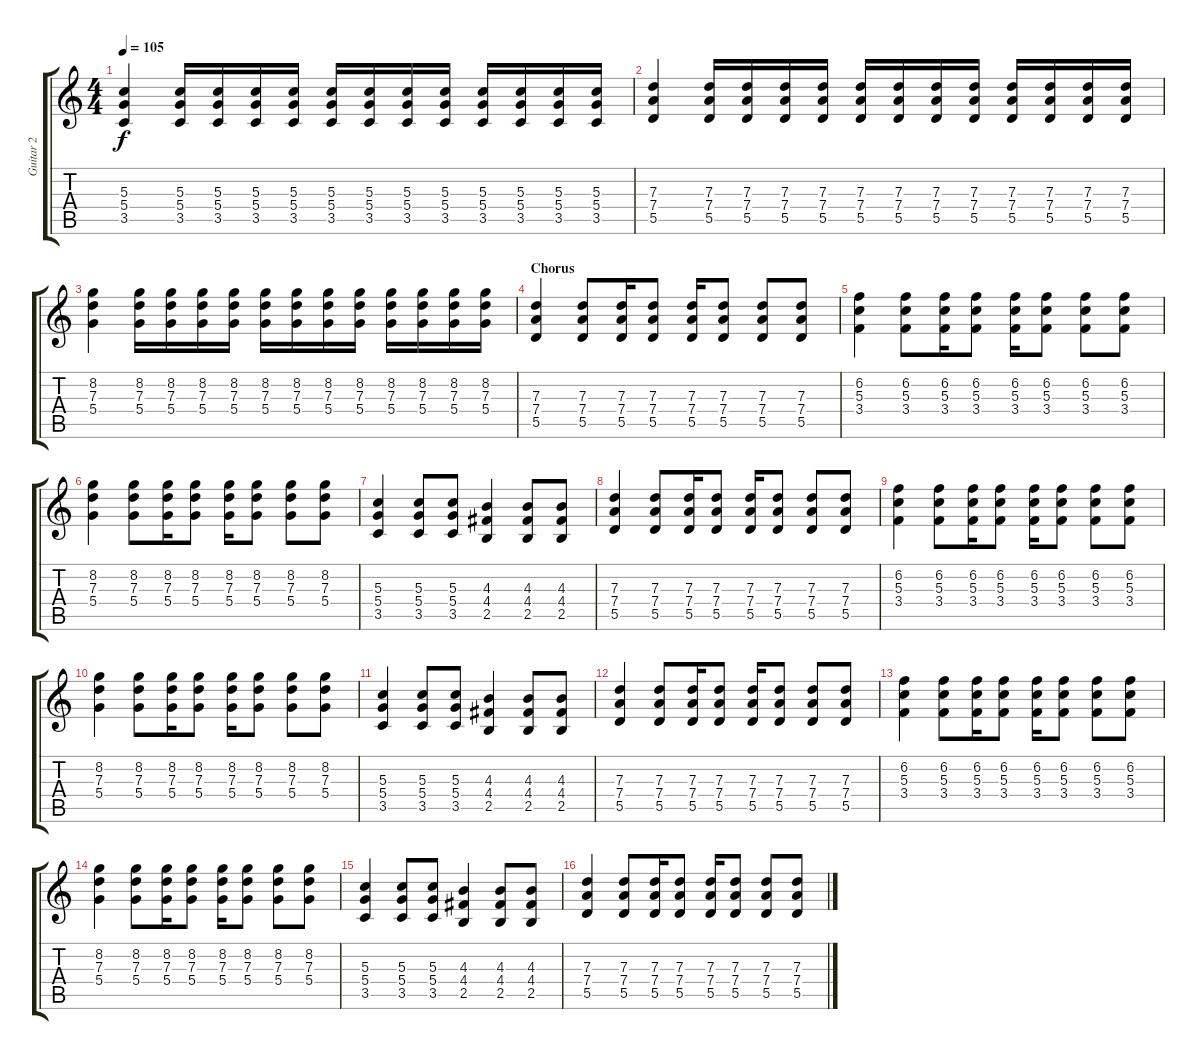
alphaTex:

\track ("Guitar 2" "Guitar 2") {instrument distortionguitar}
\staff {score tabs}
\tuning (E4 B3 G3 D3 A2 E2) {hide}
\ts (4 4)
\tempo 105
\clef g2
\ks c
(5.3 5.4 3.5).4{dy f} (5.3 5.4 3.5).16 (5.3 5.4 3.5).16 (5.3 5.4 3.5).16 (5.3 5.4 3.5).16 (5.3 5.4 3.5).16 (5.3 5.4 3.5).16 (5.3 5.4 3.5).16 (5.3 5.4 3.5).16 (5.3 5.4 3.5).16 (5.3 5.4 3.5).16 (5.3 5.4 3.5).16 (5.3 5.4 3.5).16 |
(7.3 7.4 5.5).4 (7.3 7.4 5.5).16 (7.3 7.4 5.5).16 (7.3 7.4 5.5).16 (7.3 7.4 5.5).16 (7.3 7.4 5.5).16 (7.3 7.4 5.5).16 (7.3 7.4 5.5).16 (7.3 7.4 5.5).16 (7.3 7.4 5.5).16 (7.3 7.4 5.5).16 (7.3 7.4 5.5).16 (7.3 7.4 5.5).16 |
(8.2 7.3 5.4).4 (8.2 7.3 5.4).16 (8.2 7.3 5.4).16 (8.2 7.3 5.4).16 (8.2 7.3 5.4).16 (8.2 7.3 5.4).16 (8.2 7.3 5.4).16 (8.2 7.3 5.4).16 (8.2 7.3 5.4).16 (8.2 7.3 5.4).16 (8.2 7.3 5.4).16 (8.2 7.3 5.4).16 (8.2 7.3 5.4).16 |
\section ("" "Chorus")
(7.3 7.4 5.5).4 (7.3 7.4 5.5).8 (7.3 7.4 5.5).16 (7.3 7.4 5.5).8 (7.3 7.4 5.5).16 (7.3 7.4 5.5).8 (7.3 7.4 5.5).8 (7.3 7.4 5.5).8 |
(6.2 5.3 3.4).4 (6.2 5.3 3.4).8 (6.2 5.3 3.4).16 (6.2 5.3 3.4).8 (6.2 5.3 3.4).16 (6.2 5.3 3.4).8 (6.2 5.3 3.4).8 (6.2 5.3 3.4).8 |
(8.2 7.3 5.4).4 (8.2 7.3 5.4).8 (8.2 7.3 5.4).16 (8.2 7.3 5.4).8 (8.2 7.3 5.4).16 (8.2 7.3 5.4).8 (8.2 7.3 5.4).8 (8.2 7.3 5.4).8 |
(5.3 5.4 3.5).4 (5.3 5.4 3.5).8 (5.3 5.4 3.5).8 (4.3 4.4 2.5).4 (4.3 4.4 2.5).8 (4.3 4.4 2.5).8 |
(7.3 7.4 5.5).4 (7.3 7.4 5.5).8 (7.3 7.4 5.5).16 (7.3 7.4 5.5).8 (7.3 7.4 5.5).16 (7.3 7.4 5.5).8 (7.3 7.4 5.5).8 (7.3 7.4 5.5).8 |
(6.2 5.3 3.4).4 (6.2 5.3 3.4).8 (6.2 5.3 3.4).16 (6.2 5.3 3.4).8 (6.2 5.3 3.4).16 (6.2 5.3 3.4).8 (6.2 5.3 3.4).8 (6.2 5.3 3.4).8 |
(8.2 7.3 5.4).4 (8.2 7.3 5.4).8 (8.2 7.3 5.4).16 (8.2 7.3 5.4).8 (8.2 7.3 5.4).16 (8.2 7.3 5.4).8 (8.2 7.3 5.4).8 (8.2 7.3 5.4).8 |
(5.3 5.4 3.5).4 (5.3 5.4 3.5).8 (5.3 5.4 3.5).8 (4.3 4.4 2.5).4 (4.3 4.4 2.5).8 (4.3 4.4 2.5).8 |
(7.3 7.4 5.5).4 (7.3 7.4 5.5).8 (7.3 7.4 5.5).16 (7.3 7.4 5.5).8 (7.3 7.4 5.5).16 (7.3 7.4 5.5).8 (7.3 7.4 5.5).8 (7.3 7.4 5.5).8 |
(6.2 5.3 3.4).4 (6.2 5.3 3.4).8 (6.2 5.3 3.4).16 (6.2 5.3 3.4).8 (6.2 5.3 3.4).16 (6.2 5.3 3.4).8 (6.2 5.3 3.4).8 (6.2 5.3 3.4).8 |
(8.2 7.3 5.4).4 (8.2 7.3 5.4).8 (8.2 7.3 5.4).16 (8.2 7.3 5.4).8 (8.2 7.3 5.4).16 (8.2 7.3 5.4).8 (8.2 7.3 5.4).8 (8.2 7.3 5.4).8 |
(5.3 5.4 3.5).4 (5.3 5.4 3.5).8 (5.3 5.4 3.5).8 (4.3 4.4 2.5).4 (4.3 4.4 2.5).8 (4.3 4.4 2.5).8 |
(7.3 7.4 5.5).4 (7.3 7.4 5.5).8 (7.3 7.4 5.5).16 (7.3 7.4 5.5).8 (7.3 7.4 5.5).16 (7.3 7.4 5.5).8 (7.3 7.4 5.5).8 (7.3 7.4 5.5).8
